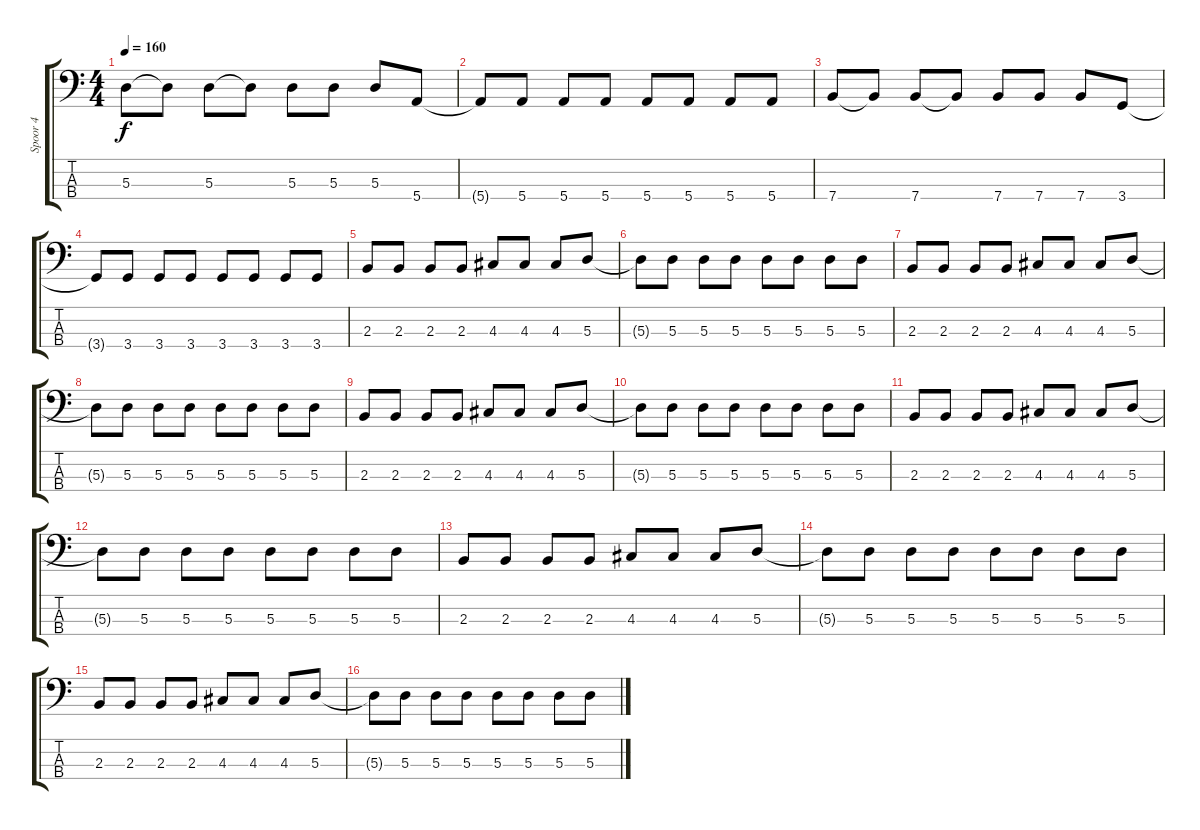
\track ("Spoor 4" "Spoor 4") {instrument electricbassfinger}
\staff {score tabs}
\tuning (G2 D2 A1 E1) {hide}
\ts (4 4)
\tempo 160
\clef f4
\ks c
5.3.8{dy f} 5.3{t}.8 5.3.8 5.3{t}.8 5.3.8 5.3.8 5.3.8 5.4.8 |
5.4{t}.8 5.4.8 5.4.8 5.4.8 5.4.8 5.4.8 5.4.8 5.4.8 |
7.4.8 7.4{t}.8 7.4.8 7.4{t}.8 7.4.8 7.4.8 7.4.8 3.4.8 |
3.4{t}.8 3.4.8 3.4.8 3.4.8 3.4.8 3.4.8 3.4.8 3.4.8 |
2.3.8 2.3.8 2.3.8 2.3.8 4.3.8 4.3.8 4.3.8 5.3.8 |
5.3{t}.8 5.3.8 5.3.8 5.3.8 5.3.8 5.3.8 5.3.8 5.3.8 |
2.3.8 2.3.8 2.3.8 2.3.8 4.3.8 4.3.8 4.3.8 5.3.8 |
5.3{t}.8 5.3.8 5.3.8 5.3.8 5.3.8 5.3.8 5.3.8 5.3.8 |
2.3.8 2.3.8 2.3.8 2.3.8 4.3.8 4.3.8 4.3.8 5.3.8 |
5.3{t}.8 5.3.8 5.3.8 5.3.8 5.3.8 5.3.8 5.3.8 5.3.8 |
2.3.8 2.3.8 2.3.8 2.3.8 4.3.8 4.3.8 4.3.8 5.3.8 |
5.3{t}.8 5.3.8 5.3.8 5.3.8 5.3.8 5.3.8 5.3.8 5.3.8 |
2.3.8 2.3.8 2.3.8 2.3.8 4.3.8 4.3.8 4.3.8 5.3.8 |
5.3{t}.8 5.3.8 5.3.8 5.3.8 5.3.8 5.3.8 5.3.8 5.3.8 |
2.3.8 2.3.8 2.3.8 2.3.8 4.3.8 4.3.8 4.3.8 5.3.8 |
5.3{t}.8 5.3.8 5.3.8 5.3.8 5.3.8 5.3.8 5.3.8 5.3.8
